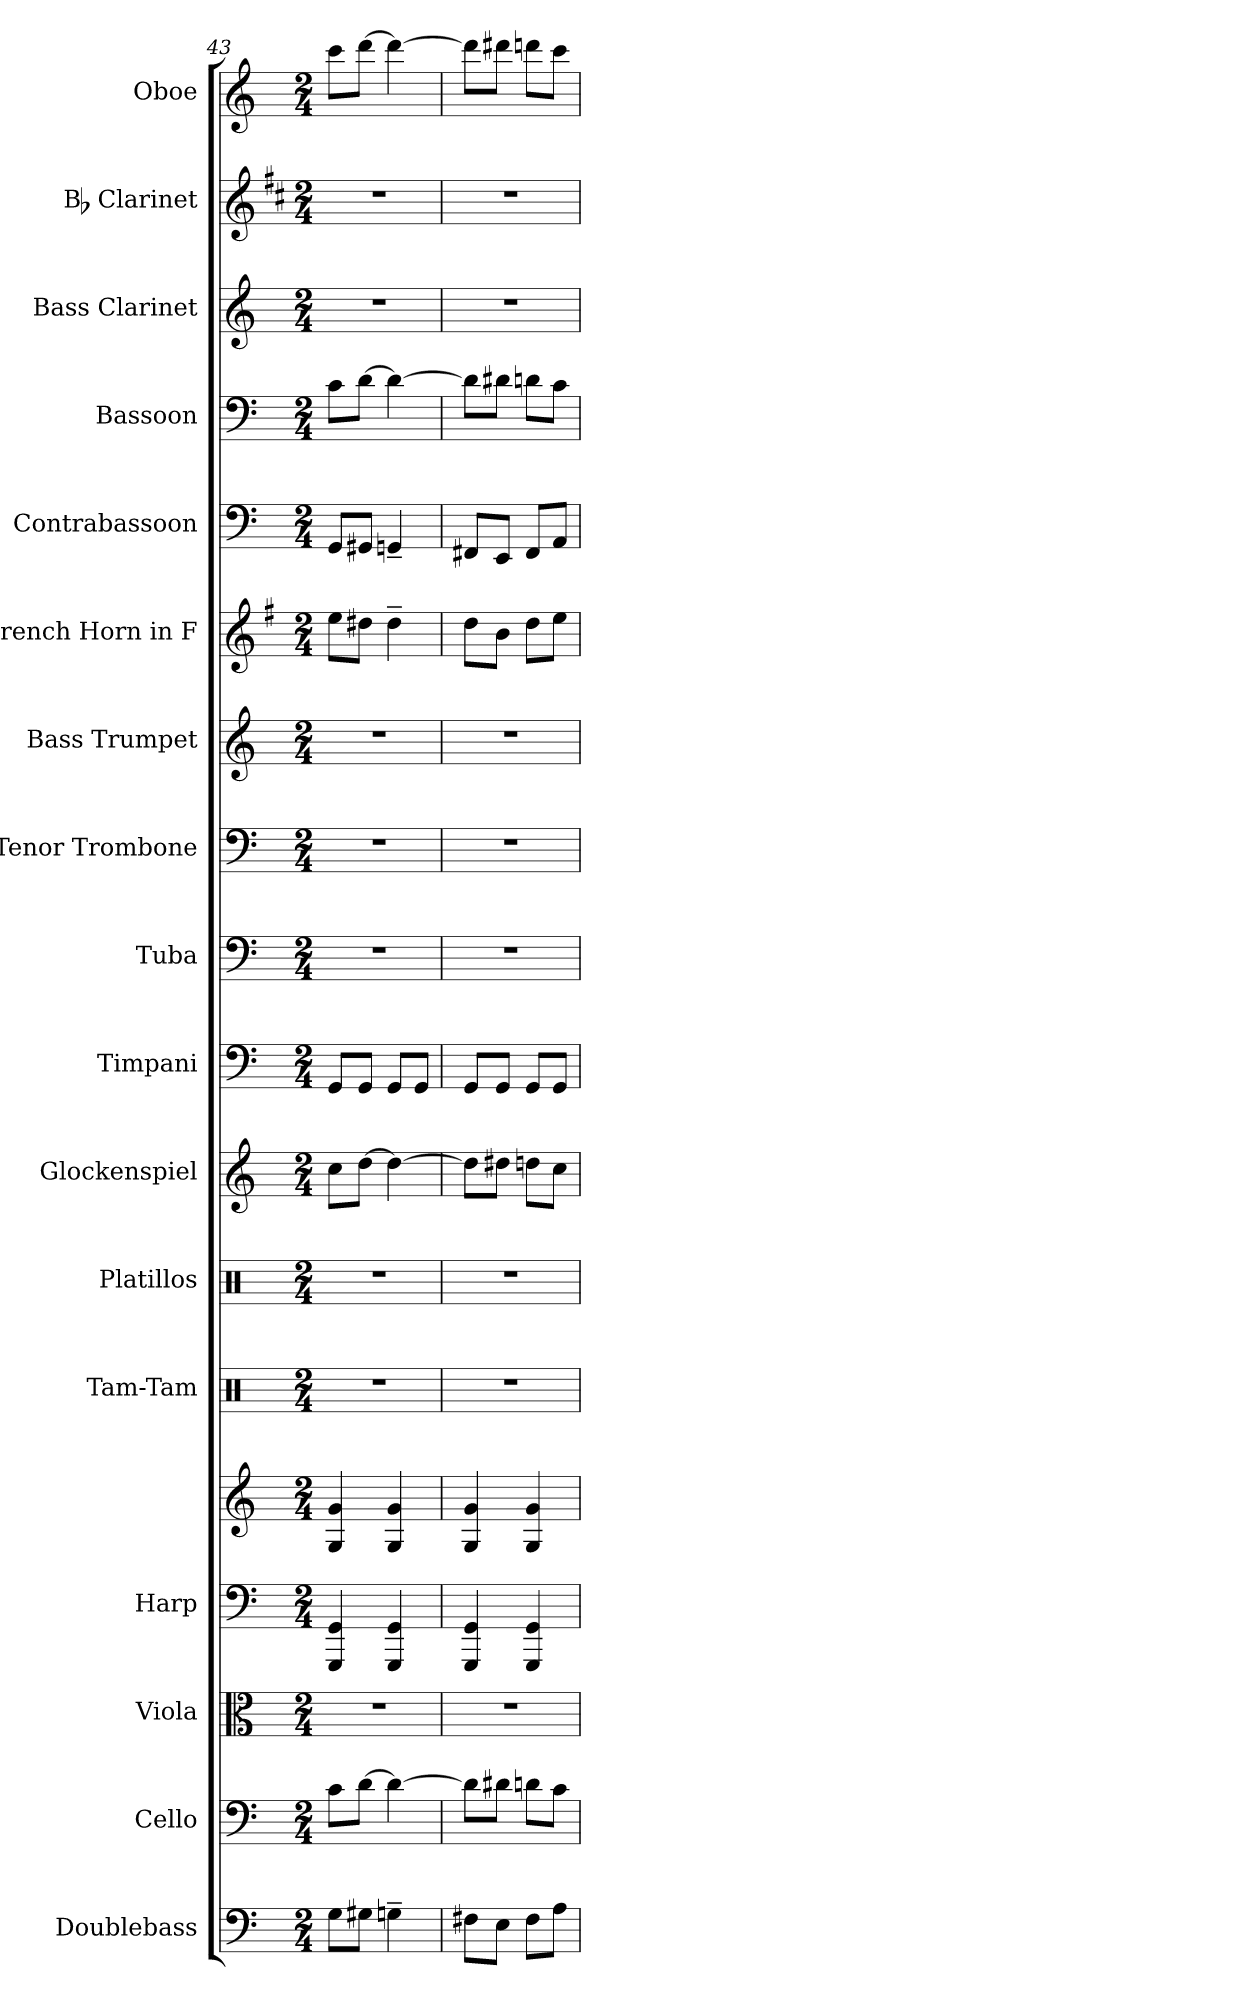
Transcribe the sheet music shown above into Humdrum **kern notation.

**kern	**kern	**kern	**kern	**kern	**kern	**kern	**kern	**kern	**kern	**kern	**kern	**kern	**kern	**kern	**kern	**kern	**kern
*part17	*part16	*part15	*part14	*part14	*part13	*part12	*part11	*part10	*part9	*part8	*part7	*part6	*part5	*part4	*part3	*part2	*part1
*staff18	*staff17	*staff16	*staff15	*staff14	*staff13	*staff12	*staff11	*staff10	*staff9	*staff8	*staff7	*staff6	*staff5	*staff4	*staff3	*staff2	*staff1
*I"Doublebass	*I"Cello	*I"Viola	*I"Harp	*	*I"Tam-Tam	*I"Platillos	*I"Glockenspiel	*I"Timpani	*I"Tuba	*I"Tenor Trombone	*I"Bass Trumpet	*I"French Horn in F	*I"Contrabassoon	*I"Bassoon	*I"Bass Clarinet	*I"Bb Clarinet	*I"Oboe
*	*	*I'Vla.	*I'Arp.	*	*	*I'Plat.	*I'Glk.	*	*I'Tba.	*	*	*	*	*	*	*	*I'Ob.
*clefF4	*clefF4	*clefC3	*clefF4	*clefG2	*clefX	*clefX	*clefG2	*clefF4	*clefF4	*clefF4	*clefG2	*clefG2	*clefF4	*clefF4	*clefG2	*clefG2	*clefG2
*ITrd7c12	*	*	*	*	*	*	*ITrd-14c-24	*	*	*	*ITrd8c14	*ITrd4c7	*ITrd7c12	*	*ITrd8c14	*ITrd1c2	*
*k[]	*k[]	*k[]	*k[]	*k[]	*k[]	*k[]	*k[]	*k[]	*k[]	*k[]	*k[]	*k[]	*k[]	*k[]	*k[]	*k[]	*k[]
*M2/4	*M2/4	*M2/4	*M2/4	*M2/4	*M2/4	*M2/4	*M2/4	*M2/4	*M2/4	*M2/4	*M2/4	*M2/4	*M2/4	*M2/4	*M2/4	*M2/4	*M2/4
=43	=43	=43	=43	=43	=43	=43	=43	=43	=43	=43	=43	=43	=43	=43	=43	=43	=43
8GG\L	8c\L	2r	4GGG/ 4GG/	4G/ 4g/	2r	2r	8cccc\L	8GG/L	2r	2r	2r	8a\L	8GGG/L	8c\L	2r	2r	8ccc\L
8GG#X\J	[8d\J	.	.	.	.	.	[8dddd\J	8GG/J	.	.	.	8g#X\J	8GGG#X/J	[8d\J	.	.	[8ddd\J
4GGn~\	4d\_	.	4GGG/ 4GG/	4G/ 4g/	.	.	4dddd\_	8GG/L	.	.	.	4g#~\	4GGGn~/	4d\_	.	.	4ddd\_
.	.	.	.	.	.	.	.	8GG/J	.	.	.	.	.	.	.	.	.
=44	=44	=44	=44	=44	=44	=44	=44	=44	=44	=44	=44	=44	=44	=44	=44	=44	=44
8FF#X\L	8d\L]	2r	4GGG/ 4GG/	4G/ 4g/	2r	2r	8dddd\L]	8GG/L	2r	2r	2r	8g\L	8FFF#X/L	8d\L]	2r	2r	8ddd\L]
8EE\J	8d#X\J	.	.	.	.	.	8dddd#X\J	8GG/J	.	.	.	8e\J	8EEE/J	8d#X\J	.	.	8ddd#X\J
8FF#\L	8dn\L	.	4GGG/ 4GG/	4G/ 4g/	.	.	8ddddn\L	8GG/L	.	.	.	8g\L	8FFF#/L	8dn\L	.	.	8dddn\L
8AA\J	8c\J	.	.	.	.	.	8cccc\J	8GG/J	.	.	.	8a\J	8AAA/J	8c\J	.	.	8ccc\J
=	=	=	=	=	=	=	=	=	=	=	=	=	=	=	=	=	=
*-	*-	*-	*-	*-	*-	*-	*-	*-	*-	*-	*-	*-	*-	*-	*-	*-	*-
